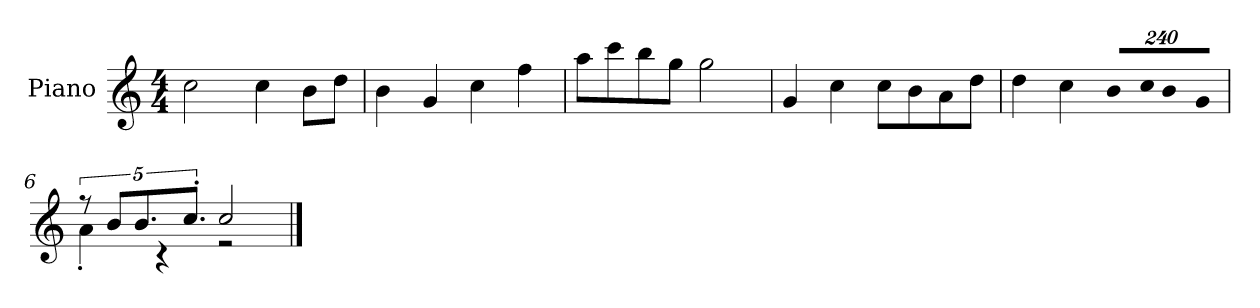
**kern
*part1
*staff1
*I"Piano
*I'P-no
*clefG2
*k[]
*M4/4
*MM90
=1
2cc\
4cc\
8b\L
8dd\J
=2
4b\
4g/
4cc\
4ff\
=3
8aa\L
8ccc\
8bb\
8gg\J
2gg\
=4
4g/
4cc\
8cc\L
8b\
8a\
8dd\J
=5
4dd\
4cc\
*Xbrackettup
!LO:N:vis=8
960%137b/L
!LO:N:vis=16
1920%137cc/K
!LO:N:vis=8
960%137b/
!LO:N:vis=8
960%137g/J
=6
*brackettup
*^
10r	4a'\
10b/L	.
10.b/	.
.	4r
10.cc'/J	.
2cc/	2r
*v	*v
==
*-
